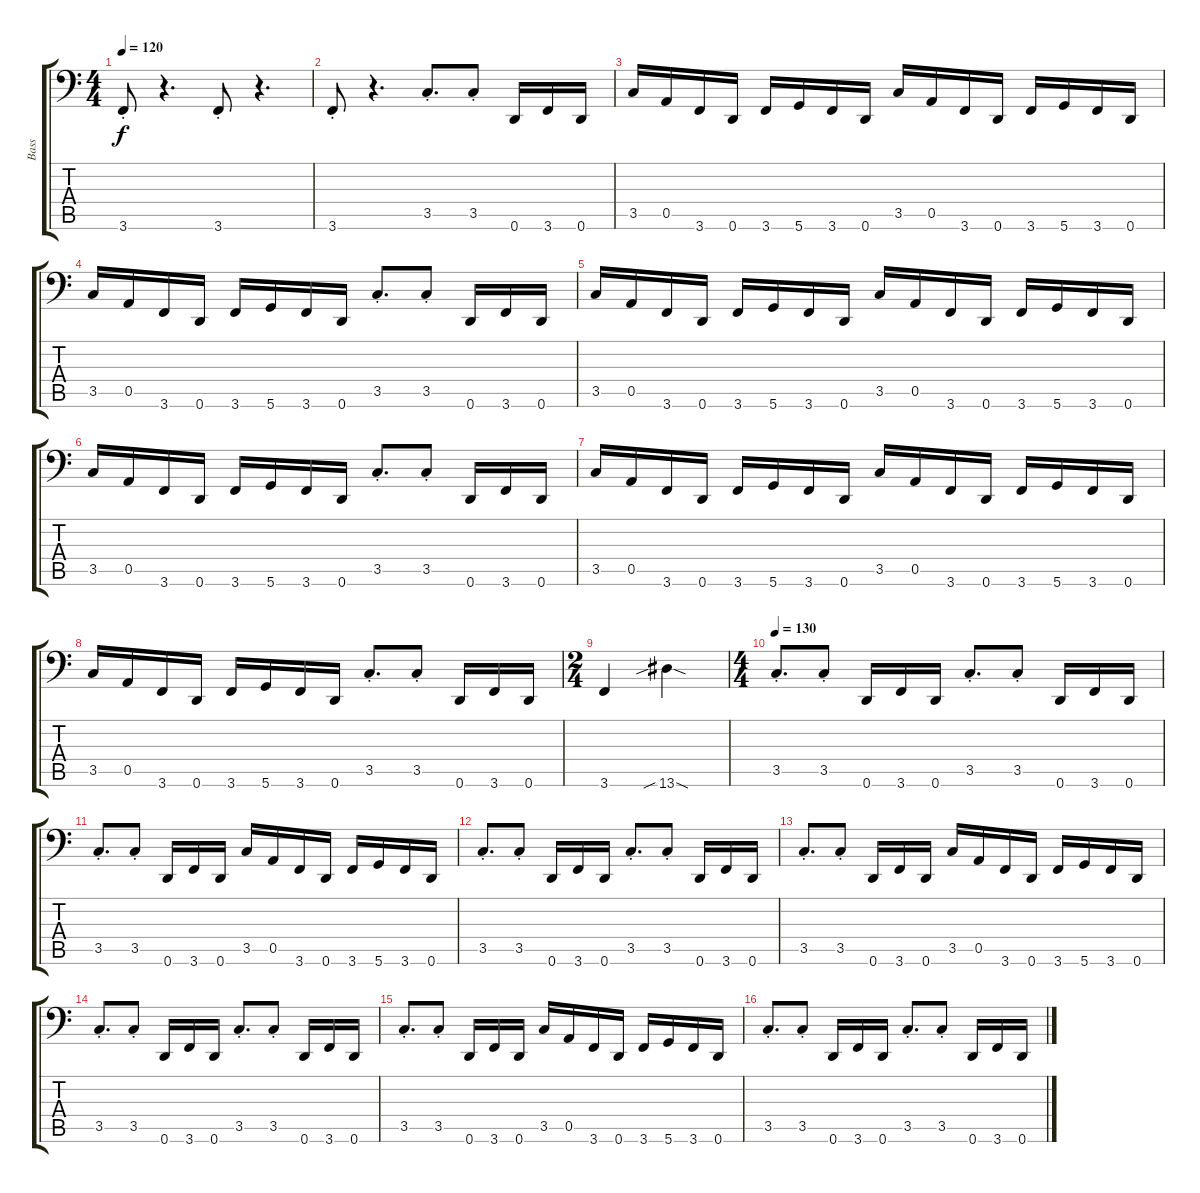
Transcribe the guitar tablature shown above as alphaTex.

\track ("Bass" "Bass") {instrument electricbassfinger}
\staff {score tabs}
\tuning (E3 B2 G2 D2 A1 D1) {hide}
\ts (4 4)
\tempo 120
\clef f4
\ks c
3.6{st}.8{dy f} r.4{d} 3.6{st}.8 r.4{d} |
3.6{st}.8 r.4{d} 3.5{st}.8{d} 3.5{st}.8 0.6.16 3.6.16 0.6.16 |
3.5.16 0.5.16 3.6.16 0.6.16 3.6.16 5.6.16 3.6.16 0.6.16 3.5.16 0.5.16 3.6.16 0.6.16 3.6.16 5.6.16 3.6.16 0.6.16 |
3.5.16 0.5.16 3.6.16 0.6.16 3.6.16 5.6.16 3.6.16 0.6.16 3.5{st}.8{d} 3.5{st}.8 0.6.16 3.6.16 0.6.16 |
3.5.16 0.5.16 3.6.16 0.6.16 3.6.16 5.6.16 3.6.16 0.6.16 3.5.16 0.5.16 3.6.16 0.6.16 3.6.16 5.6.16 3.6.16 0.6.16 |
3.5.16 0.5.16 3.6.16 0.6.16 3.6.16 5.6.16 3.6.16 0.6.16 3.5{st}.8{d} 3.5{st}.8 0.6.16 3.6.16 0.6.16 |
3.5.16 0.5.16 3.6.16 0.6.16 3.6.16 5.6.16 3.6.16 0.6.16 3.5.16 0.5.16 3.6.16 0.6.16 3.6.16 5.6.16 3.6.16 0.6.16 |
3.5.16 0.5.16 3.6.16 0.6.16 3.6.16 5.6.16 3.6.16 0.6.16 3.5{st}.8{d} 3.5{st}.8 0.6.16 3.6.16 0.6.16 |
\ts (2 4)
3.6.4 13.6{sib sod}.4 |
\ts (4 4)
\tempo 130
3.5{st}.8{d} 3.5{st}.8 0.6.16 3.6.16 0.6.16 3.5{st}.8{d} 3.5{st}.8 0.6.16 3.6.16 0.6.16 |
3.5{st}.8{d} 3.5{st}.8 0.6.16 3.6.16 0.6.16 3.5.16 0.5.16 3.6.16 0.6.16 3.6.16 5.6.16 3.6.16 0.6.16 |
3.5{st}.8{d} 3.5{st}.8 0.6.16 3.6.16 0.6.16 3.5{st}.8{d} 3.5{st}.8 0.6.16 3.6.16 0.6.16 |
3.5{st}.8{d} 3.5{st}.8 0.6.16 3.6.16 0.6.16 3.5.16 0.5.16 3.6.16 0.6.16 3.6.16 5.6.16 3.6.16 0.6.16 |
3.5{st}.8{d} 3.5{st}.8 0.6.16 3.6.16 0.6.16 3.5{st}.8{d} 3.5{st}.8 0.6.16 3.6.16 0.6.16 |
3.5{st}.8{d} 3.5{st}.8 0.6.16 3.6.16 0.6.16 3.5.16 0.5.16 3.6.16 0.6.16 3.6.16 5.6.16 3.6.16 0.6.16 |
3.5{st}.8{d} 3.5{st}.8 0.6.16 3.6.16 0.6.16 3.5{st}.8{d} 3.5{st}.8 0.6.16 3.6.16 0.6.16
